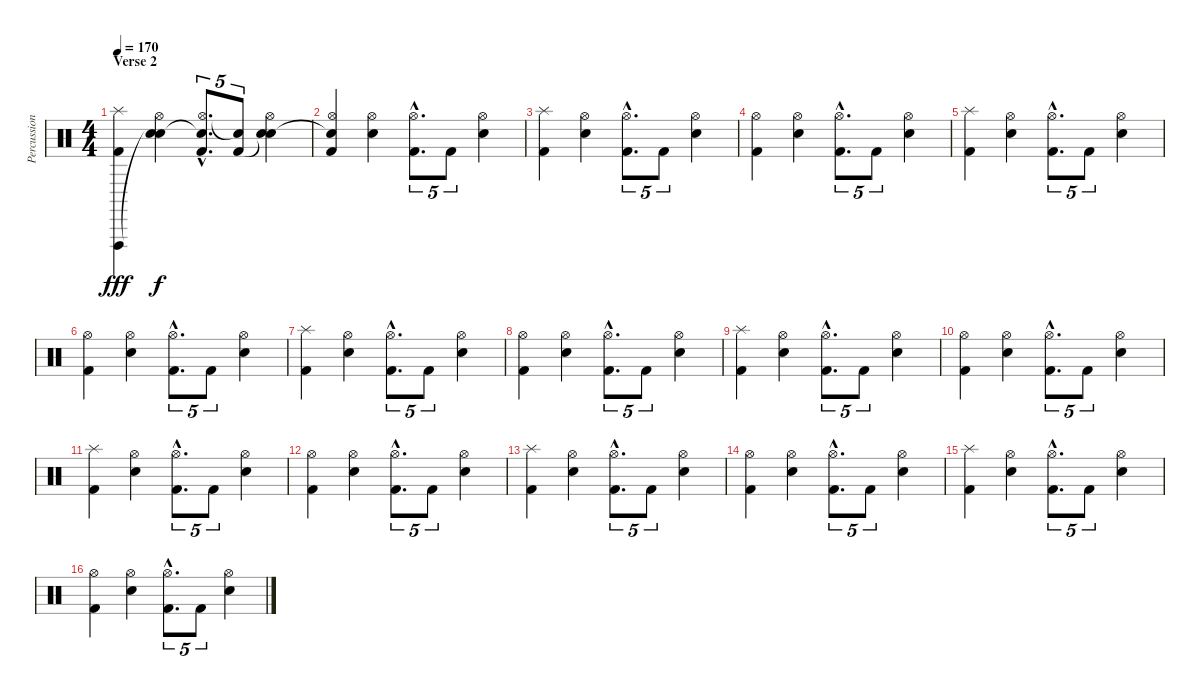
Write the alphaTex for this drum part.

\track ("Percussion" "Percussion") {instrument percussion}
\staff {score}
\articulation defaults
\ts (4 4)
\section ("" "Verse 2")
\tempo 170
\clef neutral
\ks c
("Splash (hit)" "Vibraslap (hit)" "Kick (hit) 2").4{dy fff} ("Hi-Hat (open)" "Snare (hit)"{t} "Electric Snare (hit)").4{dy f} ("Hi-Hat (open)"{hac} "Snare (hit)"{hac t} "Kick (hit) 2"{hac}).8{d tu (5 4)} ("Snare (hit)"{t} "Kick (hit) 2").8{tu (5 4)} ("Hi-Hat (open)" "Snare (hit)"{t} "Electric Snare (hit)").4 |
("Hi-Hat (open)" "Snare (hit)"{t} "Kick (hit) 2").4 ("Hi-Hat (open)" "Electric Snare (hit)").4 ("Hi-Hat (open)"{hac} "Kick (hit) 2"{hac}).8{d tu (5 4)} "Kick (hit) 2".8{tu (5 4)} ("Hi-Hat (open)" "Electric Snare (hit)").4 |
("Splash (hit)" "Kick (hit) 2").4 ("Hi-Hat (open)" "Electric Snare (hit)").4 ("Hi-Hat (open)"{hac} "Kick (hit) 2"{hac}).8{d tu (5 4)} "Kick (hit) 2".8{tu (5 4)} ("Hi-Hat (open)" "Electric Snare (hit)").4 |
("Hi-Hat (open)" "Kick (hit) 2").4 ("Hi-Hat (open)" "Electric Snare (hit)").4 ("Hi-Hat (open)"{hac} "Kick (hit) 2"{hac}).8{d tu (5 4)} "Kick (hit) 2".8{tu (5 4)} ("Hi-Hat (open)" "Electric Snare (hit)").4 |
("Splash (hit)" "Kick (hit) 2").4 ("Hi-Hat (open)" "Electric Snare (hit)").4 ("Hi-Hat (open)"{hac} "Kick (hit) 2"{hac}).8{d tu (5 4)} "Kick (hit) 2".8{tu (5 4)} ("Hi-Hat (open)" "Electric Snare (hit)").4 |
("Hi-Hat (open)" "Kick (hit) 2").4 ("Hi-Hat (open)" "Electric Snare (hit)").4 ("Hi-Hat (open)"{hac} "Kick (hit) 2"{hac}).8{d tu (5 4)} "Kick (hit) 2".8{tu (5 4)} ("Hi-Hat (open)" "Electric Snare (hit)").4 |
("Splash (hit)" "Kick (hit) 2").4 ("Hi-Hat (open)" "Electric Snare (hit)").4 ("Hi-Hat (open)"{hac} "Kick (hit) 2"{hac}).8{d tu (5 4)} "Kick (hit) 2".8{tu (5 4)} ("Hi-Hat (open)" "Electric Snare (hit)").4 |
("Hi-Hat (open)" "Kick (hit) 2").4 ("Hi-Hat (open)" "Electric Snare (hit)").4 ("Hi-Hat (open)"{hac} "Kick (hit) 2"{hac}).8{d tu (5 4)} "Kick (hit) 2".8{tu (5 4)} ("Hi-Hat (open)" "Electric Snare (hit)").4 |
("Splash (hit)" "Kick (hit) 2").4 ("Hi-Hat (open)" "Electric Snare (hit)").4 ("Hi-Hat (open)"{hac} "Kick (hit) 2"{hac}).8{d tu (5 4)} "Kick (hit) 2".8{tu (5 4)} ("Hi-Hat (open)" "Electric Snare (hit)").4 |
("Hi-Hat (open)" "Kick (hit) 2").4 ("Hi-Hat (open)" "Electric Snare (hit)").4 ("Hi-Hat (open)"{hac} "Kick (hit) 2"{hac}).8{d tu (5 4)} "Kick (hit) 2".8{tu (5 4)} ("Hi-Hat (open)" "Electric Snare (hit)").4 |
("Splash (hit)" "Kick (hit) 2").4 ("Hi-Hat (open)" "Electric Snare (hit)").4 ("Hi-Hat (open)"{hac} "Kick (hit) 2"{hac}).8{d tu (5 4)} "Kick (hit) 2".8{tu (5 4)} ("Hi-Hat (open)" "Electric Snare (hit)").4 |
("Hi-Hat (open)" "Kick (hit) 2").4 ("Hi-Hat (open)" "Electric Snare (hit)").4 ("Hi-Hat (open)"{hac} "Kick (hit) 2"{hac}).8{d tu (5 4)} "Kick (hit) 2".8{tu (5 4)} ("Hi-Hat (open)" "Electric Snare (hit)").4 |
("Splash (hit)" "Kick (hit) 2").4 ("Hi-Hat (open)" "Electric Snare (hit)").4 ("Hi-Hat (open)"{hac} "Kick (hit) 2"{hac}).8{d tu (5 4)} "Kick (hit) 2".8{tu (5 4)} ("Hi-Hat (open)" "Electric Snare (hit)").4 |
("Hi-Hat (open)" "Kick (hit) 2").4 ("Hi-Hat (open)" "Electric Snare (hit)").4 ("Hi-Hat (open)"{hac} "Kick (hit) 2"{hac}).8{d tu (5 4)} "Kick (hit) 2".8{tu (5 4)} ("Hi-Hat (open)" "Electric Snare (hit)").4 |
("Splash (hit)" "Kick (hit) 2").4 ("Hi-Hat (open)" "Electric Snare (hit)").4 ("Hi-Hat (open)"{hac} "Kick (hit) 2"{hac}).8{d tu (5 4)} "Kick (hit) 2".8{tu (5 4)} ("Hi-Hat (open)" "Electric Snare (hit)").4 |
("Hi-Hat (open)" "Kick (hit) 2").4 ("Hi-Hat (open)" "Electric Snare (hit)").4 ("Hi-Hat (open)"{hac} "Kick (hit) 2"{hac}).8{d tu (5 4)} "Kick (hit) 2".8{tu (5 4)} ("Hi-Hat (open)" "Electric Snare (hit)").4
